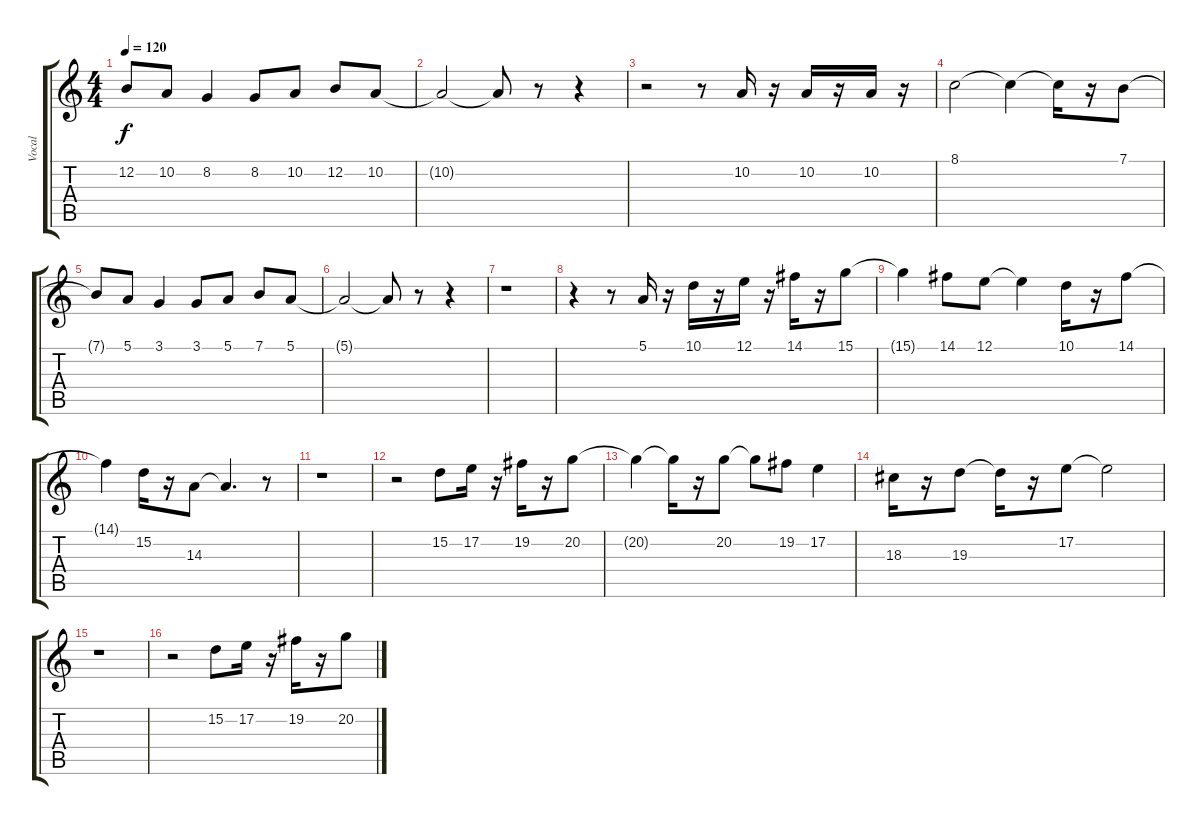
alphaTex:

\track ("Vocal" "Vocal") {instrument oboe}
\staff {score tabs}
\tuning (E4 B3 G3 D3 A2 E2) {hide}
\ts (4 4)
\tempo 120
\clef g2
\ks c
12.2{t}.8{dy f} 10.2.8 8.2.4 8.2.8 10.2.8 12.2.8 10.2.8 |
10.2{t}.2 10.2{t}.8 r.8 r.4 |
r.2 r.8 10.2.16 r.16 10.2.16 r.16 10.2.16 r.16 |
8.1.2 8.1{t}.4 8.1{t}.16 r.16 7.1.8 |
7.1{t}.8 5.1.8 3.1.4 3.1.8 5.1.8 7.1.8 5.1.8 |
5.1{t}.2 5.1{t}.8 r.8 r.4 |
r.1 |
r.4 r.8 5.1.16 r.16 10.1.16 r.16 12.1.16 r.16 14.1.16 r.16 15.1.8 |
15.1{t}.4 14.1.8 12.1.8 12.1{t}.4 10.1.16 r.16 14.1.8 |
14.1{t}.4 15.2.16 r.16 14.3.8 14.3{t}.4{d} r.8 |
r.1 |
r.2 15.2.8 17.2.16 r.16 19.2.16 r.16 20.2.8 |
20.2{t}.4 20.2{t}.16 r.16 20.2.8 20.2{t}.8 19.2.8 17.2.4 |
18.3.16 r.16 19.3.8 19.3{t}.16 r.16 17.2.8 17.2{t}.2 |
r.1 |
r.2 15.2.8 17.2.16 r.16 19.2.16 r.16 20.2.8
